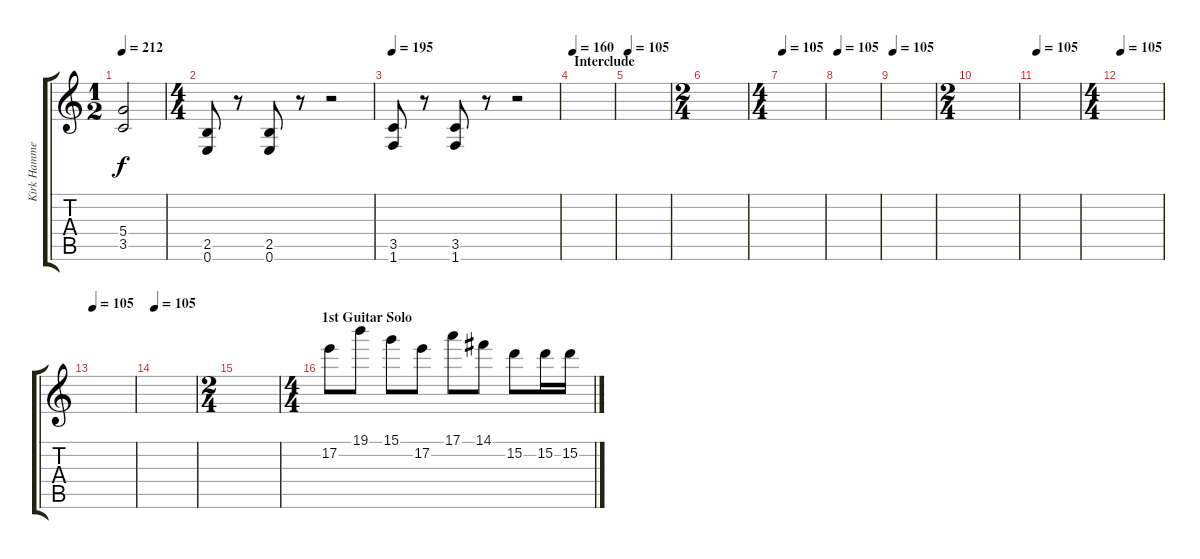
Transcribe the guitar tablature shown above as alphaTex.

\track ("Kirk Hammet (Lead Guitar)" "Kirk Hamme") {instrument overdrivenguitar}
\staff {score tabs}
\tuning (E4 B3 G3 D3 A2 E2) {hide}
\ts (1 2)
\tempo 212
\clef g2
\ks c
(5.4{t} 3.5{t}).2{dy f} |
\ts (4 4)
(2.5 0.6).8 r.8 (2.5 0.6).8 r.8 r.2 |
\tempo 195
(3.5 1.6).8 r.8 (3.5 1.6).8 r.8 r.2 |
\section ("" "Interclude")
\tempo 160
|
\tempo 105
|
\ts (2 4)
|
\ts (4 4)
\tempo 105
|
\tempo 105
|
\tempo 105
|
\ts (2 4)
|
\tempo 105
|
\ts (4 4)
\tempo 105
|
\tempo 105
|
\tempo 105
|
\ts (2 4)
|
\ts (4 4)
\section ("" "1st Guitar Solo")
17.2.8 19.1.8 15.1.8 17.2.8 17.1.8 14.1.8 15.2.8 15.2.16 15.2.16
